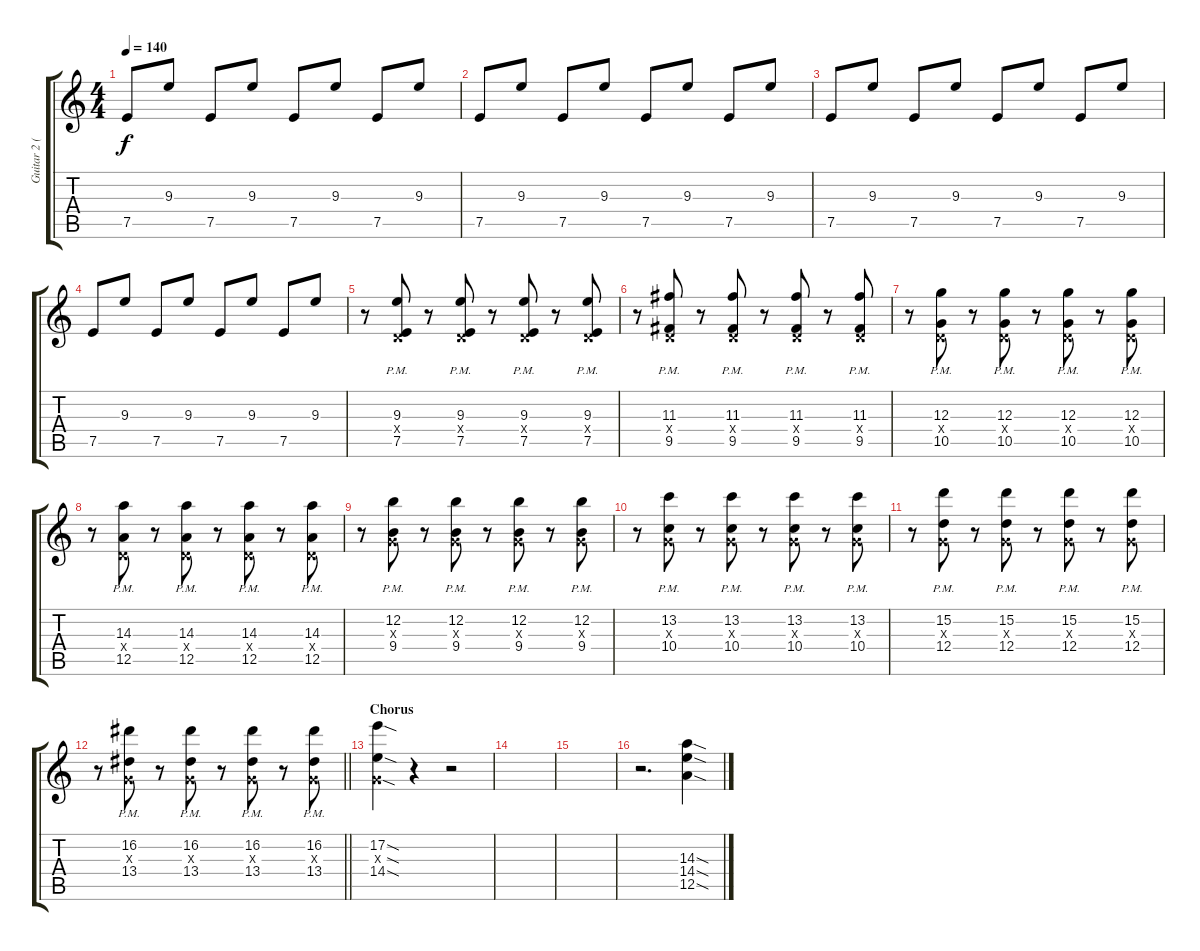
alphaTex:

\track ("Guitar 2 (Joe)" "Guitar 2 (") {instrument overdrivenguitar}
\staff {score tabs}
\tuning (E4 B3 G3 D3 A2 E2) {hide}
\ts (4 4)
\tempo 140
\clef g2
\ks c
7.5.8{dy f} 9.3.8 7.5.8 9.3.8 7.5.8 9.3.8 7.5.8 9.3.8 |
7.5.8 9.3.8 7.5.8 9.3.8 7.5.8 9.3.8 7.5.8 9.3.8 |
7.5.8 9.3.8 7.5.8 9.3.8 7.5.8 9.3.8 7.5.8 9.3.8 |
7.5.8 9.3.8 7.5.8 9.3.8 7.5.8 9.3.8 7.5.8 9.3.8 |
r.8{instrument overdrivenguitar} (9.3{pm} 0.4{x} 7.5{pm}).8 r.8 (9.3{pm} 0.4{x} 7.5{pm}).8 r.8 (9.3{pm} 0.4{x} 7.5{pm}).8 r.8 (9.3{pm} 0.4{x} 7.5{pm}).8 |
r.8 (11.3{pm} 0.4{x} 9.5{pm}).8 r.8 (11.3{pm} 0.4{x} 9.5{pm}).8 r.8 (11.3{pm} 0.4{x} 9.5{pm}).8 r.8 (11.3{pm} 0.4{x} 9.5{pm}).8 |
r.8 (12.3{pm} 0.4{x} 10.5{pm}).8 r.8 (12.3{pm} 0.4{x} 10.5{pm}).8 r.8 (12.3{pm} 0.4{x} 10.5{pm}).8 r.8 (12.3{pm} 0.4{x} 10.5{pm}).8 |
r.8 (14.3{pm} 0.4{x} 12.5{pm}).8 r.8 (14.3{pm} 0.4{x} 12.5{pm}).8 r.8 (14.3{pm} 0.4{x} 12.5{pm}).8 r.8 (14.3{pm} 0.4{x} 12.5{pm}).8 |
r.8 (12.2{pm} 0.3{x} 9.4{pm}).8 r.8 (12.2{pm} 0.3{x} 9.4{pm}).8 r.8 (12.2{pm} 0.3{x} 9.4{pm}).8 r.8 (12.2{pm} 0.3{x} 9.4{pm}).8 |
r.8 (13.2{pm} 0.3{x} 10.4{pm}).8 r.8 (13.2{pm} 0.3{x} 10.4{pm}).8 r.8 (13.2{pm} 0.3{x} 10.4{pm}).8 r.8 (13.2{pm} 0.3{x} 10.4{pm}).8 |
r.8 (15.2{pm} 0.3{x} 12.4{pm}).8 r.8 (15.2{pm} 0.3{x} 12.4{pm}).8 r.8 (15.2{pm} 0.3{x} 12.4{pm}).8 r.8 (15.2{pm} 0.3{x} 12.4{pm}).8 |
\barLineRight lightlight
r.8 (16.2{pm} 0.3{x} 13.4{pm}).8 r.8 (16.2{pm} 0.3{x} 13.4{pm}).8 r.8 (16.2{pm} 0.3{x} 13.4{pm}).8 r.8 (16.2{pm} 0.3{x} 13.4{pm}).8 |
\section ("" "Chorus")
(17.2{sod} 0.3{sod x} 14.4{sod}).4 r.4 r.2 |
|
|
r.2{d} (14.3{sod} 14.4{sod} 12.5{sod}).4
